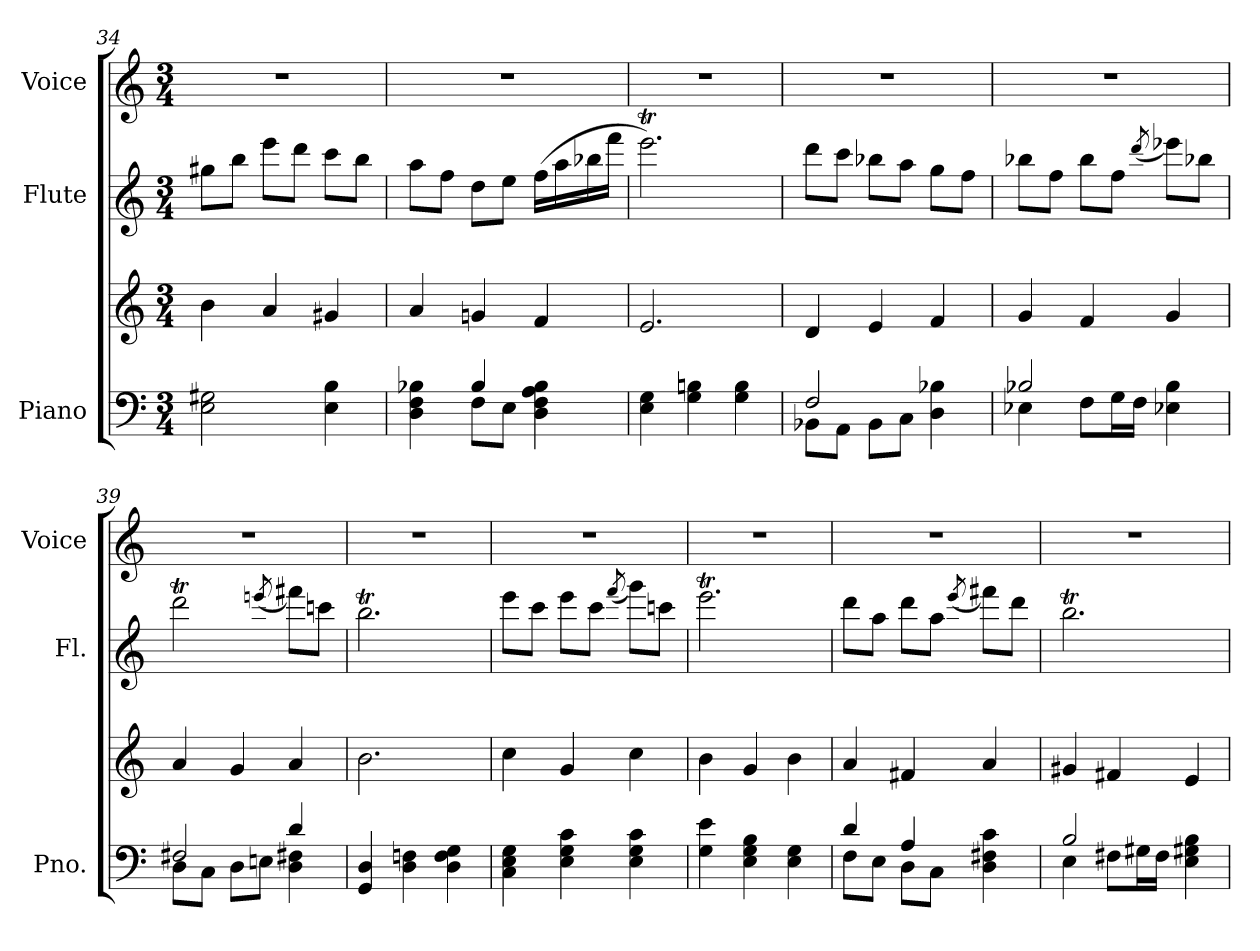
**kern	**kern	**kern	**kern
*part3	*part3	*part2	*part1
*staff4	*staff3	*staff2	*staff1
*I"Piano	*	*I"Flute	*I"Voice
*I'Pno.	*	*I'Fl.	*I'Voice
!!LO:LB:g=z
*clefF4	*clefG2	*clefG2	*clefG2
*k[]	*k[]	*k[]	*k[]
*C:	*C:	*C:	*C:
*M3/4	*M3/4	*M3/4	*M3/4
=34	=34	=34	=34
!	!	!	!LO:N:vis=1
2Ei\ 2G#Xi	4bi\	8gg#Xi\L	2.r
.	.	8bbi\J	.
.	4ai/	8eeei\L	.
.	.	8dddi\J	.
4Ei\ 4Bi	4g#Xi/	8ccci\L	.
.	.	8bbi\J	.
=35	=35	=35	=35
*^	*	*	*
!	!	!	!	!LO:N:vis=1
4Di\ 4Fi 4B-Xi	4ryy	4ai/	8aai\L	2.r
.	.	.	8ffi\J	.
4B-i/	8Fi\L	4gni/	8ddi\L	.
.	8Ei\J	.	8eei\J	.
4Di\ 4Fi 4Ai 4B-i	4ryy	4fi/	(16ffi\LL	.
.	.	.	16aai\	.
.	.	.	16bb-Xi\	.
.	.	.	16fffi\JJ	.
*v	*v	*	*	*
=36	=36	=36	=36
!	!	!	!LO:N:vis=1
4Ei\ 4Gi	2.ei/	2.eeeti\)	2.r
4Gi\ 4Bni	.	.	.
4Gi\ 4Bi	.	.	.
=37	=37	=37	=37
*^	*	*	*
!	!	!	!	!LO:N:vis=1
2Fi/	8BB-Xi\L	4di/	8dddi\L	2.r
.	8AAi\J	.	8ccci\J	.
.	8BB-i\L	4ei/	8bb-Xi\L	.
.	8Ci\J	.	8aai\J	.
4Di\ 4B-Xi	4ryy	4fi/	8ggi\L	.
.	.	.	8ffi\J	.
=38	=38	=38	=38	=38
!	!	!	!	!LO:N:vis=1
2B-Xi/	4E-Xi\	4gi/	8bb-Xi\L	2.r
.	.	.	8ffi\J	.
.	8Fi\L	4fi/	8bb-i\L	.
.	16Gi\L	.	8ffi\J	.
.	16Fi\JJ	.	.	.
.	.	.	(8qdddi/	.
4E-Xi\ 4B-i	4ryy	4gi/	8eee-Xi\L)	.
.	.	.	8bb-Xi\J	.
=39	=39	=39	=39	=39
!	!	!	!	!LO:N:vis=1
2F#Xi/	8Di\L	4ai/	2dddTi\	2.r
.	8Ci\J	.	.	.
.	8Di\L	4gi/	.	.
.	8Eni\J	.	.	.
.	.	.	(8qeeeni/	.
4di/	4Di\ 4F#Xi	4ai/	8fff#Xi\L)	.
.	.	.	8cccni\J	.
*v	*v	*	*	*
!!LO:PB:g=z
=40	=40	=40	=40
!	!	!	!LO:N:vis=1
4GGi/ 4Di	2.bi\	2.bbti\	2.r
4Di\ 4Fni	.	.	.
4Di\ 4Fi 4Gi	.	.	.
=41	=41	=41	=41
!	!	!	!LO:N:vis=1
4Ci\ 4Ei 4Gi	4cci\	8eeei\L	2.r
.	.	8ccci\J	.
4Ei\ 4Gi 4ci	4gi/	8eeei\L	.
.	.	8ccci\J	.
.	.	(8qfffi/	.
4Ei\ 4Gi 4ci	4cci\	8gggi\L)	.
.	.	8cccni\J	.
=42	=42	=42	=42
!	!	!	!LO:N:vis=1
4Gi\ 4ei	4bi\	2.eeeti\	2.r
4Ei\ 4Gi 4Bi	4gi/	.	.
4Ei\ 4Gi	4bi\	.	.
=43	=43	=43	=43
*^	*	*	*
!	!	!	!	!LO:N:vis=1
4di/	8Fi\L	4ai/	8dddi\L	2.r
.	8Ei\J	.	8aai\J	.
4Ai/	8Di\L	4f#Xi/	8dddi\L	.
.	8Ci\J	.	8aai\J	.
.	.	.	(8qeeei/	.
4Di\ 4F#Xi 4ci	4ryy	4ai/	8fff#Xi\L)	.
.	.	.	8dddi\J	.
=44	=44	=44	=44	=44
!	!	!	!	!LO:N:vis=1
2Bi/	4Ei\	4g#Xi/	2.bbti\	2.r
.	8F#Xi\L	4f#Xi/	.	.
.	16G#Xi\L	.	.	.
.	16F#i\JJ	.	.	.
4Ei\ 4G#Xi 4Bi	4ryy	4ei/	.	.
*v	*v	*	*	*
=	=	=	=
*-	*-	*-	*-
